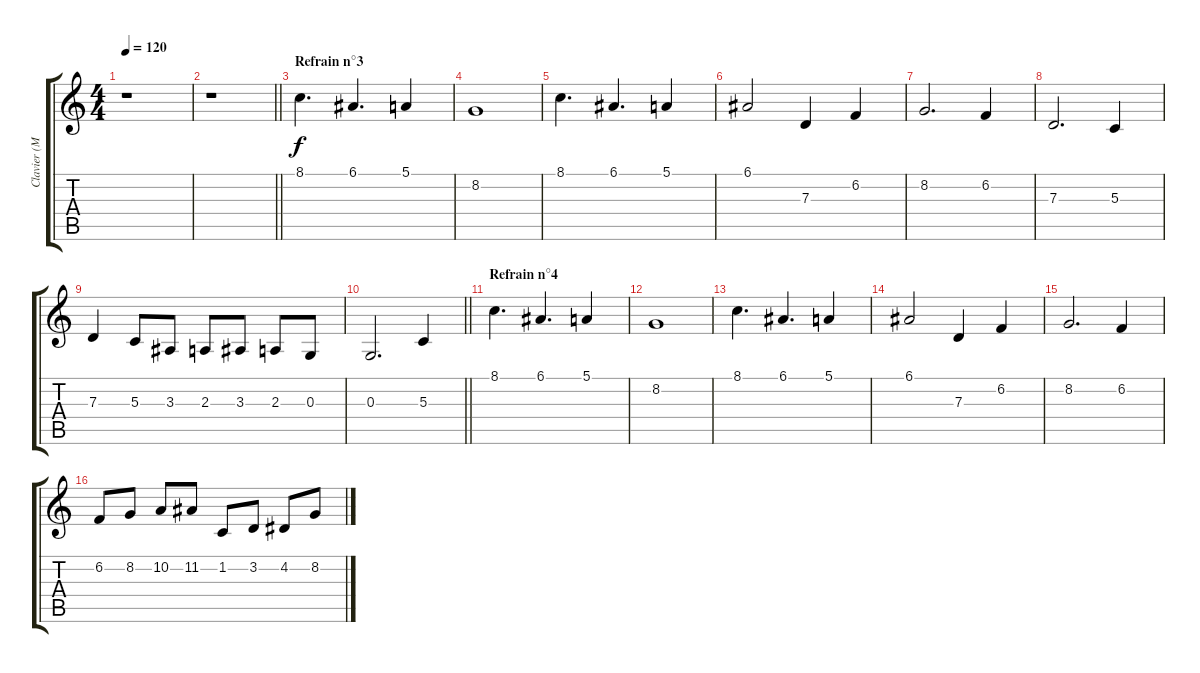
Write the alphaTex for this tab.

\track ("Clavier (Main Droite)" "Clavier (M") {instrument stringensemble1}
\staff {score tabs}
\tuning (E4 B3 G3 D3 A2 E2) {hide}
\ts (4 4)
\tempo 120
\clef g2
\ks c
r.1{dy f} |
\barLineRight lightlight
r.1 |
\section ("" "Refrain n°3")
8.1.4{d} 6.1.4{d} 5.1.4 |
8.2.1 |
8.1.4{d} 6.1.4{d} 5.1.4 |
6.1.2 7.3.4 6.2.4 |
8.2.2{d} 6.2.4 |
7.3.2{d} 5.3.4 |
7.3.4 5.3.8 3.3.8 2.3.8 3.3.8 2.3.8 0.3.8 |
\barLineRight lightlight
0.3.2{d} 5.3.4 |
\section ("" "Refrain n°4")
8.1.4{d} 6.1.4{d} 5.1.4 |
8.2.1 |
8.1.4{d} 6.1.4{d} 5.1.4 |
6.1.2 7.3.4 6.2.4 |
8.2.2{d} 6.2.4 |
6.2.8 8.2.8 10.2.8 11.2.8 1.2.8 3.2.8 4.2.8 8.2.8
